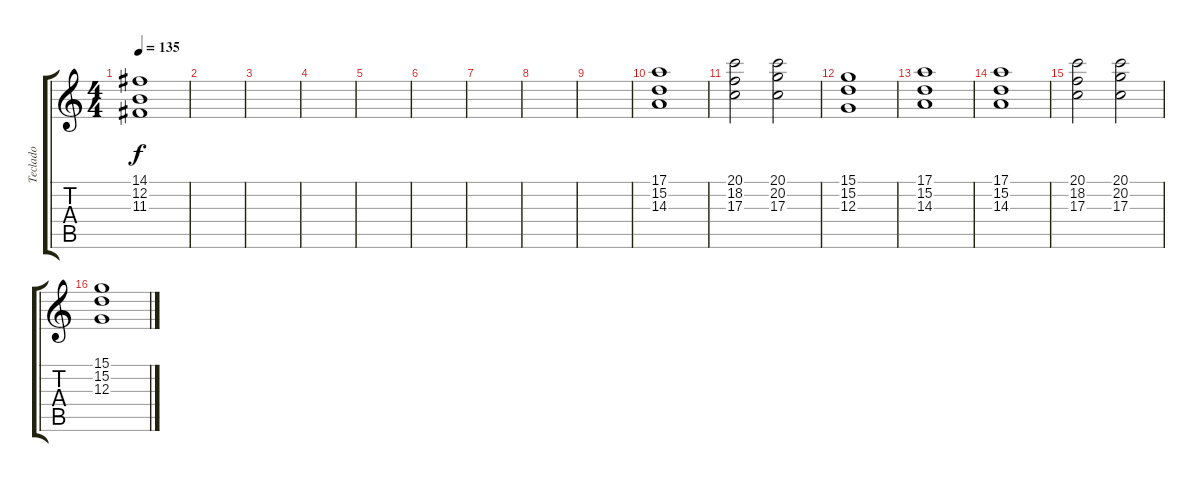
\track ("Teclado" "Teclado") {instrument stringensemble1}
\staff {score tabs}
\tuning (E4 B3 G3 D3 A2 E2) {hide}
\ts (4 4)
\tempo 135
\clef g2
\ks c
(14.1 12.2 11.3).1{dy f} |
|
|
|
|
|
|
|
|
(17.1 15.2 14.3).1 |
(20.1 18.2 17.3).2 (20.1 20.2 17.3).2 |
(15.1 15.2 12.3).1 |
(17.1 15.2 14.3).1 |
(17.1 15.2 14.3).1 |
(20.1 18.2 17.3).2 (20.1 20.2 17.3).2 |
(15.1 15.2 12.3).1
